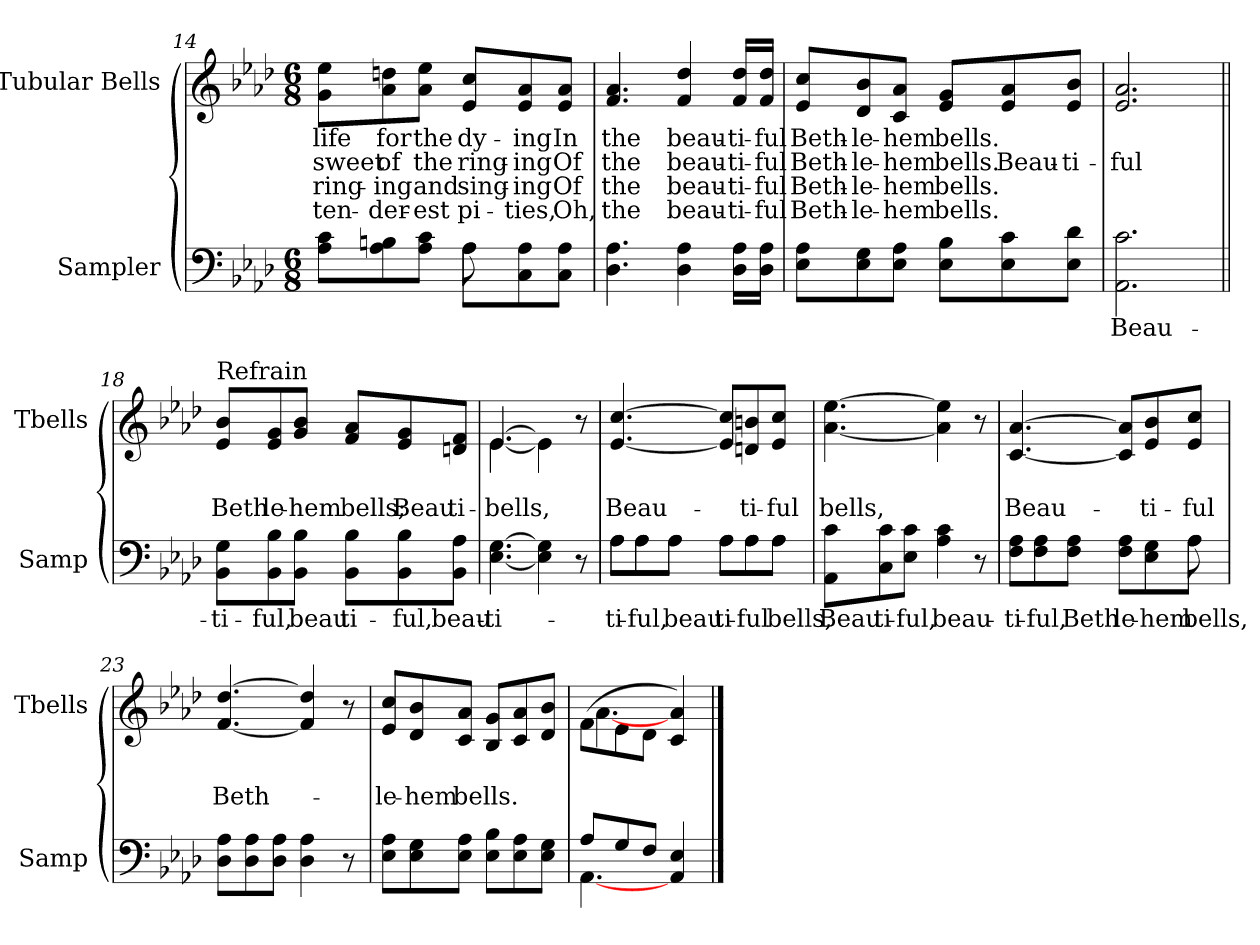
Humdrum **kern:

**kern	**text	**kern	**text	**text	**text	**text
*part2	*part2	*part1	*part1	*part1	*part1	*part1
*staff2	*staff2	*staff1	*staff1	*staff1	*staff1	*staff1
*I"Sampler	*	*I"Tubular Bells	*	*	*	*
*I'Samp	*	*I'Tbells	*	*	*	*
*clefF4	*	*clefG2	*	*	*	*
*k[b-e-a-d-]	*	*k[b-e-a-d-]	*	*	*	*
*A-:	*	*A-:	*	*	*	*
*M6/8	*	*M6/8	*	*	*	*
=14	=14	=14	=14	=14	=14	=14
*^	*	*	*	*	*	*
8A-\ 8c\L	4.ryy	.	8g\ 8ee-\L	life	sweet	ring-	ten-
8A-\ 8Bn\	.	.	8a-\ 8ddn\	for	of	-ing	-der-
8A-\ 8c\J	.	.	8a-\ 8ee-\J	the	the	and	-est
8A-\L	8A-	.	8e-/ 8cc/L	dy-	ring-	sing-	pi-
8C\ 8A-\	4ryy	.	8e-/ 8a-/	-ing	-ing	-ing	-ties,
8C\ 8A-\J	.	.	8e-/ 8a-/J	In	Of	Of	Oh,
*v	*v	*	*	*	*	*	*
=15	=15	=15	=15	=15	=15	=15
4.D- 4.A-	.	4.f 4.a-	the	the	the	the
4D- 4A-	.	4f 4dd-	beau-	beau-	beau-	beau-
16D-\ 16A-\LL	.	16f/ 16dd-/LL	-ti-	-ti-	-ti-	-ti-
16D-\ 16A-\JJ	.	16f/ 16dd-/JJ	-ful	-ful	-ful	-ful
=16	=16	=16	=16	=16	=16	=16
8E-\ 8A-\L	.	8e-/ 8cc/L	Beth-	Beth-	Beth-	Beth-
8E-\ 8G\	.	8d-/ 8b-/	-le-	-le-	-le-	-le-
8E-\ 8A-\J	.	8c/ 8a-/J	-hem	-hem	-hem	-hem
8E-\ 8B-\L	.	8e-/ 8g/L	bells.	bells.	bells.	bells.
8E-\ 8c\	.	8e-/ 8a-/	.	Beau-	.	.
8E-\ 8d-\J	.	8e-/ 8b-/J	.	-ti-	.	.
=17	=17	=17	=17	=17	=17	=17
2.AA- 2.c	Beau-	2.e- 2.a-	.	-ful	.	.
=18||	=18||	=18||	=18||	=18||	=18||	=18||
!	!	!LO:TX:t=Refrain	!	!	!	!
8BB-\ 8G\L	-ti-	8e-/ 8b-/L	.	Beth-	.	.
8BB-\ 8B-\	-ful,	8e-/ 8g/	.	-le-	.	.
8BB-\ 8B-\J	beau-	8g/ 8b-/J	.	-hem	.	.
8BB-\ 8B-\L	-ti-	8f/ 8a-/L	.	bells;	.	.
8BB-\ 8B-\	-ful,	8e-/ 8g/	.	Beau-	.	.
8BB-\ 8A-\J	beau-	8dn/ 8f/J	.	-ti-	.	.
=19	=19	=19	=19	=19	=19	=19
*	*	*^	*	*	*	*
[4.E- [4.G	-ti-	[4.e-/	[4.e-	.	bells,	.	.
4E-] 4G]	.	4e-\]	4e-]	.	.	.	.
8r	.	8r	8ryy	.	.	.	.
*	*	*v	*v	*	*	*	*
=20	=20	=20	=20	=20	=20	=20
*^	*	*	*	*	*	*
8A-\L	8A-\L	-ti-	[4.e- [4.cc	.	Beau-	.	.
8A-\	8A-\	-ful,	.	.	.	.	.
8A-\J	8A-\J	beau-	.	.	.	.	.
8A-\L	8A-\L	-ti-	8e-]/ 8cc]/L	.	.	.	.
8A-\	8A-\	-ful	8dn/ 8bn/	.	-ti-	.	.
8A-\J	8A-\J	bells,	8e-/ 8cc/J	.	-ful	.	.
*v	*v	*	*	*	*	*	*
=21	=21	=21	=21	=21	=21	=21
8AA-\ 8c\L	Beau-	[4.a- [4.ee-	.	bells,	.	.
8C\ 8c\	-ti-	.	.	.	.	.
8E-\ 8c\J	-ful,	.	.	.	.	.
4A- 4c	beau-	4a-] 4ee-]	.	.	.	.
8r	.	8r	.	.	.	.
=22	=22	=22	=22	=22	=22	=22
*^	*	*	*	*	*	*
8F\ 8A-\L	8ryy	-ti-	[4.c [4.a-	.	Beau-	.	.
*v	*v	*	*	*	*	*	*
8F\ 8A-\	-ful,	.	.	.	.	.
8F\ 8A-\J	Beth-	.	.	.	.	.
8F\ 8A-\L	-le-	8c]/ 8a-]/L	.	.	.	.
8E-\ 8G\	-hem	8e-/ 8b-/	.	-ti-	.	.
*^	*	*	*	*	*	*
8A-\J	8A-	bells,	8e-/ 8cc/J	.	-ful	.	.
*v	*v	*	*	*	*	*	*
=23	=23	=23	=23	=23	=23	=23
8D-\ 8A-\L	.	[4.f [4.dd-	.	Beth-	.	.
8D-\ 8A-\	.	.	.	.	.	.
8D-\ 8A-\J	.	.	.	.	.	.
4D- 4A-	.	4f] 4dd-]	.	.	.	.
8r	.	8r	.	.	.	.
=24	=24	=24	=24	=24	=24	=24
8E-\ 8A-\L	.	8e-/ 8cc/L	.	-le-	.	.
8E-\ 8G\	.	8d-/ 8b-/	.	-hem	.	.
8E-\ 8A-\J	.	8c/ 8a-/J	.	bells.	.	.
8E-\ 8B-\L	.	8B-/ 8g/L	.	.	.	.
8E-\ 8A-\	.	8c/ 8a-/	.	.	.	.
8E-\ 8G\J	.	8d-/ 8b-/J	.	.	.	.
=25	=25	=25	=25	=25	=25	=25
*^	*	*^	*	*	*	*
8A-/L	[4.AA-	.	(8f\L	[4.a-	.	.	.	.
8G/	.	.	8e-\	.	.	.	.	.
8F/J	.	.	8d-\J	.	.	.	.	.
4AA- 4E-	4ryy	.	4c 4a-)	4ryy	.	.	.	.
*v	*v	*	*	*	*	*	*	*
*	*	*v	*v	*	*	*	*
==	==	==	==	==	==	==
*-	*-	*-	*-	*-	*-	*-
